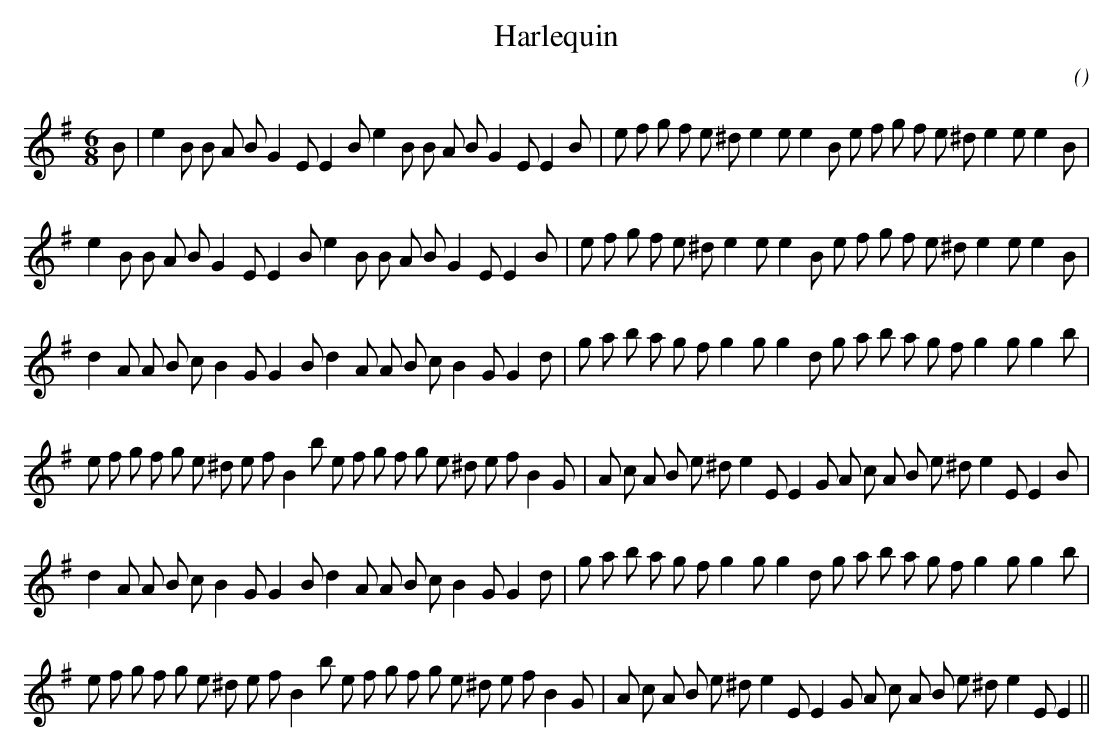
X:1
T: Harlequin
C:
O:
M:6/8
K:Em
K:Em
M:6/8
L:1/16
B2 |e4 B2 B2 A2 B2 G4 E2 E4 B2 e4 B2 B2 A2 B2 G4 E2 E4 B2 |e2 f2 g2 f2 e2 ^d2 e4 e2 e4 B2 e2 f2 g2 f2 e2 ^d2 e4 e2 e4 B2 |
e4 B2 B2 A2 B2 G4 E2 E4 B2 e4 B2 B2 A2 B2 G4 E2 E4 B2 |e2 f2 g2 f2 e2 ^d2 e4 e2 e4 B2 e2 f2 g2 f2 e2 ^d2 e4 e2 e4 B2 |
d4 A2 A2 B2 c2 B4 G2 G4 B2 d4 A2 A2 B2 c2 B4 G2 G4 d2 |g2 a2 b2 a2 g2 f2 g4 g2 g4 d2 g2 a2 b2 a2 g2 f2 g4 g2 g4 b2 |
e2 f2 g2 f2 g2 e2 ^d2 e2 f2 B4 b2 e2 f2 g2 f2 g2 e2 ^d2 e2 f2 B4 G2 |A2 c2 A2 B2 e2 ^d2 e4 E2 E4 G2 A2 c2 A2 B2 e2 ^d2 e4 E2 E4 B2 |
d4 A2 A2 B2 c2 B4 G2 G4 B2 d4 A2 A2 B2 c2 B4 G2 G4 d2 |g2 a2 b2 a2 g2 f2 g4 g2 g4 d2 g2 a2 b2 a2 g2 f2 g4 g2 g4 b2 |
e2 f2 g2 f2 g2 e2 ^d2 e2 f2 B4 b2 e2 f2 g2 f2 g2 e2 ^d2 e2 f2 B4 G2 |A2 c2 A2 B2 e2 ^d2 e4 E2 E4 G2 A2 c2 A2 B2 e2 ^d2 e4 E2 E4 ||
